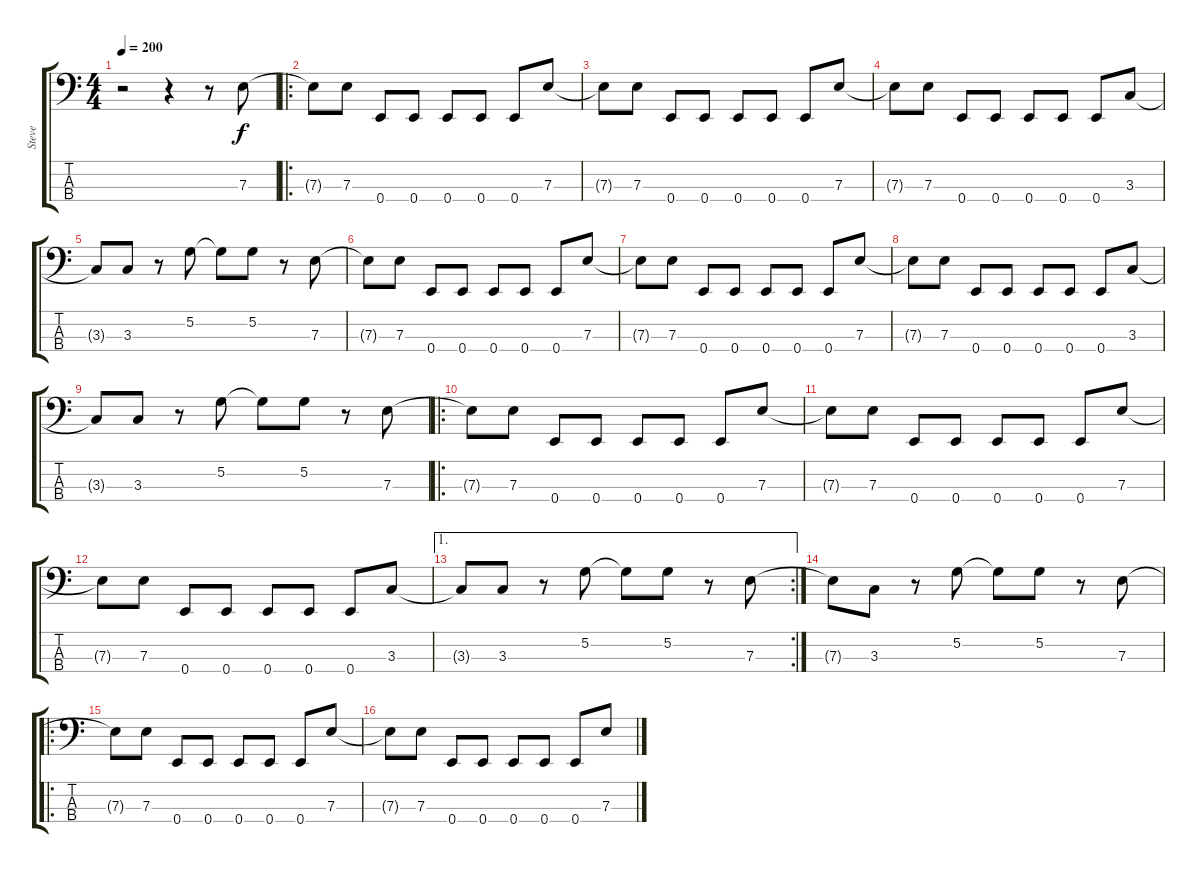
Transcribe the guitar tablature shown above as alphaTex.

\track ("Steve" "Steve") {instrument electricbassfinger}
\staff {score tabs}
\tuning (G2 D2 A1 E1) {hide}
\ts (4 4)
\tempo 200
\clef f4
\ks c
r.2{dy f instrument electricbassfinger} r.4 r.8 7.3.8 |
\ro
7.3{t}.8 7.3.8 0.4.8 0.4.8 0.4.8 0.4.8 0.4.8 7.3.8 |
7.3{t}.8 7.3.8 0.4.8 0.4.8 0.4.8 0.4.8 0.4.8 7.3.8 |
7.3{t}.8 7.3.8 0.4.8 0.4.8 0.4.8 0.4.8 0.4.8 3.3.8 |
3.3{t}.8 3.3.8 r.8 5.2.8 5.2{t}.8 5.2.8 r.8 7.3.8 |
7.3{t}.8 7.3.8 0.4.8 0.4.8 0.4.8 0.4.8 0.4.8 7.3.8 |
7.3{t}.8 7.3.8 0.4.8 0.4.8 0.4.8 0.4.8 0.4.8 7.3.8 |
7.3{t}.8 7.3.8 0.4.8 0.4.8 0.4.8 0.4.8 0.4.8 3.3.8 |
3.3{t}.8 3.3.8 r.8 5.2.8 5.2{t}.8 5.2.8 r.8 7.3.8 |
\ro
7.3{t}.8 7.3.8 0.4.8 0.4.8 0.4.8 0.4.8 0.4.8 7.3.8 |
7.3{t}.8 7.3.8 0.4.8 0.4.8 0.4.8 0.4.8 0.4.8 7.3.8 |
7.3{t}.8 7.3.8 0.4.8 0.4.8 0.4.8 0.4.8 0.4.8 3.3.8 |
\ae 1
\rc 2
3.3{t}.8 3.3.8 r.8 5.2.8 5.2{t}.8 5.2.8 r.8 7.3.8 |
7.3{t}.8 3.3.8 r.8 5.2.8 5.2{t}.8 5.2.8 r.8 7.3.8 |
\ro
7.3{t}.8 7.3.8 0.4.8 0.4.8 0.4.8 0.4.8 0.4.8 7.3.8 |
7.3{t}.8 7.3.8 0.4.8 0.4.8 0.4.8 0.4.8 0.4.8 7.3.8
